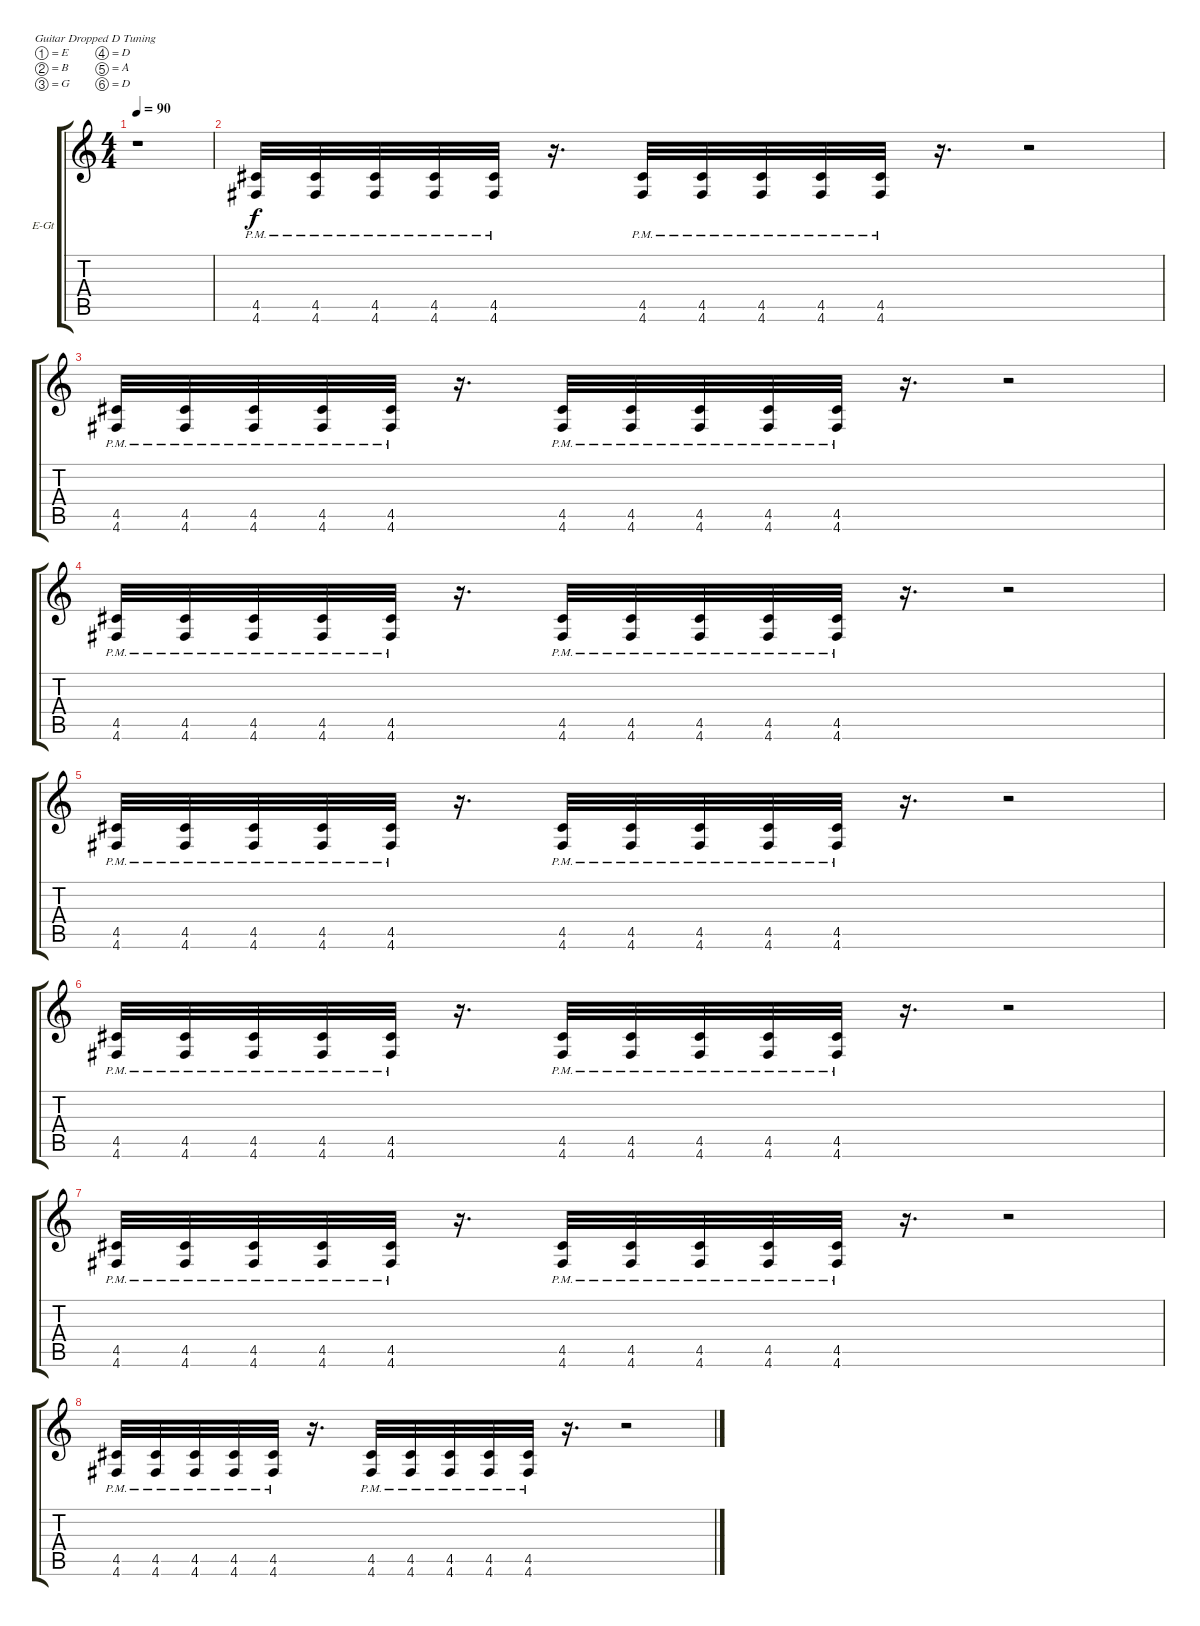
\bracketExtendMode groupsimilarinstruments
\firstSystemTrackNameOrientation horizontal
\otherSystemsTrackNameOrientation horizontal
\track ("Гитара 1" "E-Gt") {instrument overdrivenguitar}
\staff {score tabs}
\tuning (E4 B3 G3 D3 A2 D2)
\ts (4 4)
\tempo 90
\clef g2
\ks c
r.1{dy f} |
(4.5{pm} 4.6{pm}).32 (4.5{pm} 4.6{pm}).32 (4.5{pm} 4.6{pm}).32 (4.5{pm} 4.6{pm}).32 (4.5{pm} 4.6{pm}).32 r.16{d} (4.5{pm} 4.6{pm}).32 (4.5{pm} 4.6{pm}).32 (4.5{pm} 4.6{pm}).32 (4.5{pm} 4.6{pm}).32 (4.5{pm} 4.6{pm}).32 r.16{d} r.2 |
(4.5{pm} 4.6{pm}).32 (4.5{pm} 4.6{pm}).32 (4.5{pm} 4.6{pm}).32 (4.5{pm} 4.6{pm}).32 (4.5{pm} 4.6{pm}).32 r.16{d} (4.5{pm} 4.6{pm}).32 (4.5{pm} 4.6{pm}).32 (4.5{pm} 4.6{pm}).32 (4.5{pm} 4.6{pm}).32 (4.5{pm} 4.6{pm}).32 r.16{d} r.2 |
(4.5{pm} 4.6{pm}).32 (4.5{pm} 4.6{pm}).32 (4.5{pm} 4.6{pm}).32 (4.5{pm} 4.6{pm}).32 (4.5{pm} 4.6{pm}).32 r.16{d} (4.5{pm} 4.6{pm}).32 (4.5{pm} 4.6{pm}).32 (4.5{pm} 4.6{pm}).32 (4.5{pm} 4.6{pm}).32 (4.5{pm} 4.6{pm}).32 r.16{d} r.2 |
(4.5{pm} 4.6{pm}).32 (4.5{pm} 4.6{pm}).32 (4.5{pm} 4.6{pm}).32 (4.5{pm} 4.6{pm}).32 (4.5{pm} 4.6{pm}).32 r.16{d} (4.5{pm} 4.6{pm}).32 (4.5{pm} 4.6{pm}).32 (4.5{pm} 4.6{pm}).32 (4.5{pm} 4.6{pm}).32 (4.5{pm} 4.6{pm}).32 r.16{d} r.2 |
(4.5{pm} 4.6{pm}).32 (4.5{pm} 4.6{pm}).32 (4.5{pm} 4.6{pm}).32 (4.5{pm} 4.6{pm}).32 (4.5{pm} 4.6{pm}).32 r.16{d} (4.5{pm} 4.6{pm}).32 (4.5{pm} 4.6{pm}).32 (4.5{pm} 4.6{pm}).32 (4.5{pm} 4.6{pm}).32 (4.5{pm} 4.6{pm}).32 r.16{d} r.2 |
(4.5{pm} 4.6{pm}).32 (4.5{pm} 4.6{pm}).32 (4.5{pm} 4.6{pm}).32 (4.5{pm} 4.6{pm}).32 (4.5{pm} 4.6{pm}).32 r.16{d} (4.5{pm} 4.6{pm}).32 (4.5{pm} 4.6{pm}).32 (4.5{pm} 4.6{pm}).32 (4.5{pm} 4.6{pm}).32 (4.5{pm} 4.6{pm}).32 r.16{d} r.2 |
(4.5{pm} 4.6{pm}).32 (4.5{pm} 4.6{pm}).32 (4.5{pm} 4.6{pm}).32 (4.5{pm} 4.6{pm}).32 (4.5{pm} 4.6{pm}).32 r.16{d} (4.5{pm} 4.6{pm}).32 (4.5{pm} 4.6{pm}).32 (4.5{pm} 4.6{pm}).32 (4.5{pm} 4.6{pm}).32 (4.5{pm} 4.6{pm}).32 r.16{d} r.2
